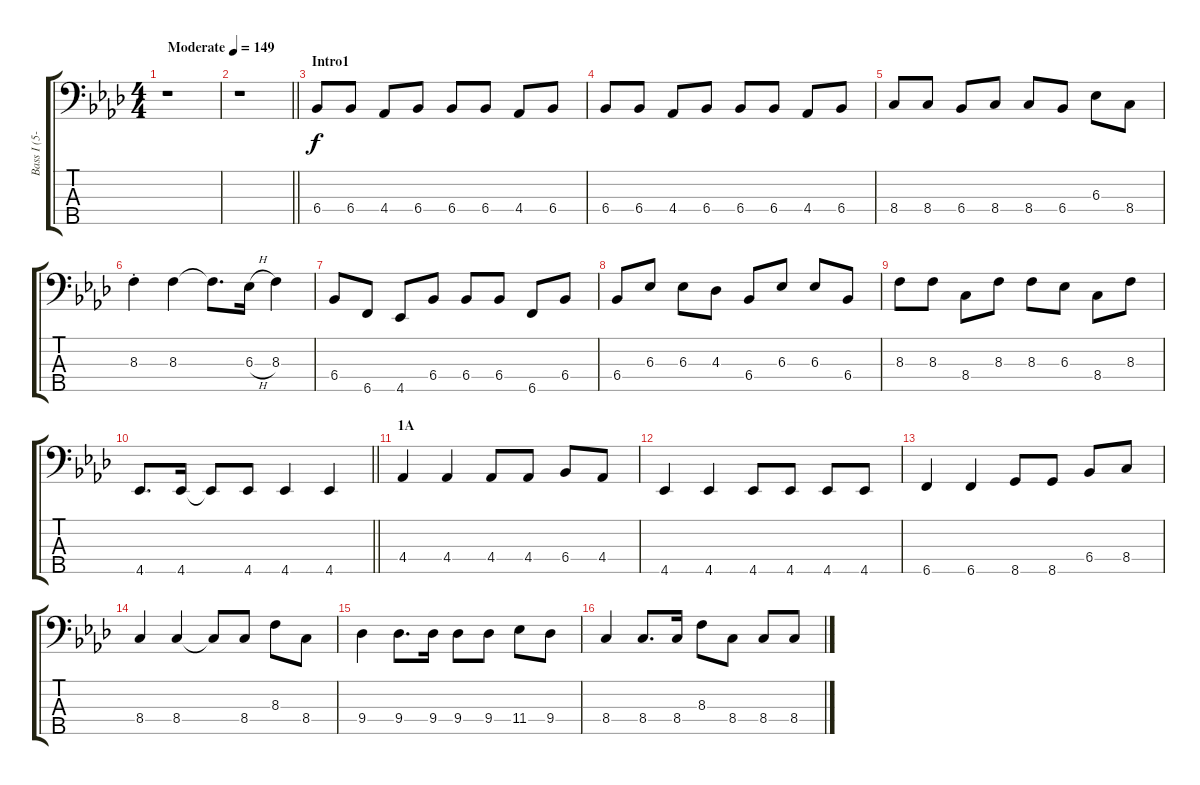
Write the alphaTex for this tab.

\track ("Bass I (5-Strings)" "Bass I (5-") {instrument electricbassfinger}
\staff {score tabs}
\tuning (G2 D2 A1 E1 B0) {hide}
\ts (4 4)
\tempo (149 "Moderate")
\clef f4
\ks ab
r.1{dy f instrument electricbassfinger} |
\barLineRight lightlight
r.1 |
\section ("" "Intro1")
6.4.8 6.4.8 4.4.8 6.4.8 6.4.8 6.4.8 4.4.8 6.4.8 |
6.4.8 6.4.8 4.4.8 6.4.8 6.4.8 6.4.8 4.4.8 6.4.8 |
8.4.8 8.4.8 6.4.8 8.4.8 8.4.8 6.4.8 6.3.8 8.4.8 |
8.3{st}.4 8.3.4 8.3{t}.8{d} 6.3{h}.16 8.3.4 |
6.4.8 6.5.8 4.5.8 6.4.8 6.4.8 6.4.8 6.5.8 6.4.8 |
6.4.8 6.3.8 6.3.8 4.3.8 6.4.8 6.3.8 6.3.8 6.4.8 |
8.3.8 8.3.8 8.4.8 8.3.8 8.3.8 6.3.8 8.4.8 8.3.8 |
\barLineRight lightlight
4.5.8{d} 4.5.16 4.5{t}.8 4.5.8 4.5.4 4.5.4 |
\section ("" "1A")
4.4.4 4.4.4 4.4.8 4.4.8 6.4.8 4.4.8 |
4.5.4 4.5.4 4.5.8 4.5.8 4.5.8 4.5.8 |
6.5.4 6.5.4 8.5.8 8.5.8 6.4.8 8.4.8 |
8.4.4 8.4.4 8.4{t}.8 8.4.8 8.3.8 8.4.8 |
9.4.4 9.4.8{d} 9.4.16 9.4.8 9.4.8 11.4.8 9.4.8 |
8.4.4 8.4.8{d} 8.4.16 8.3.8 8.4.8 8.4.8 8.4.8
